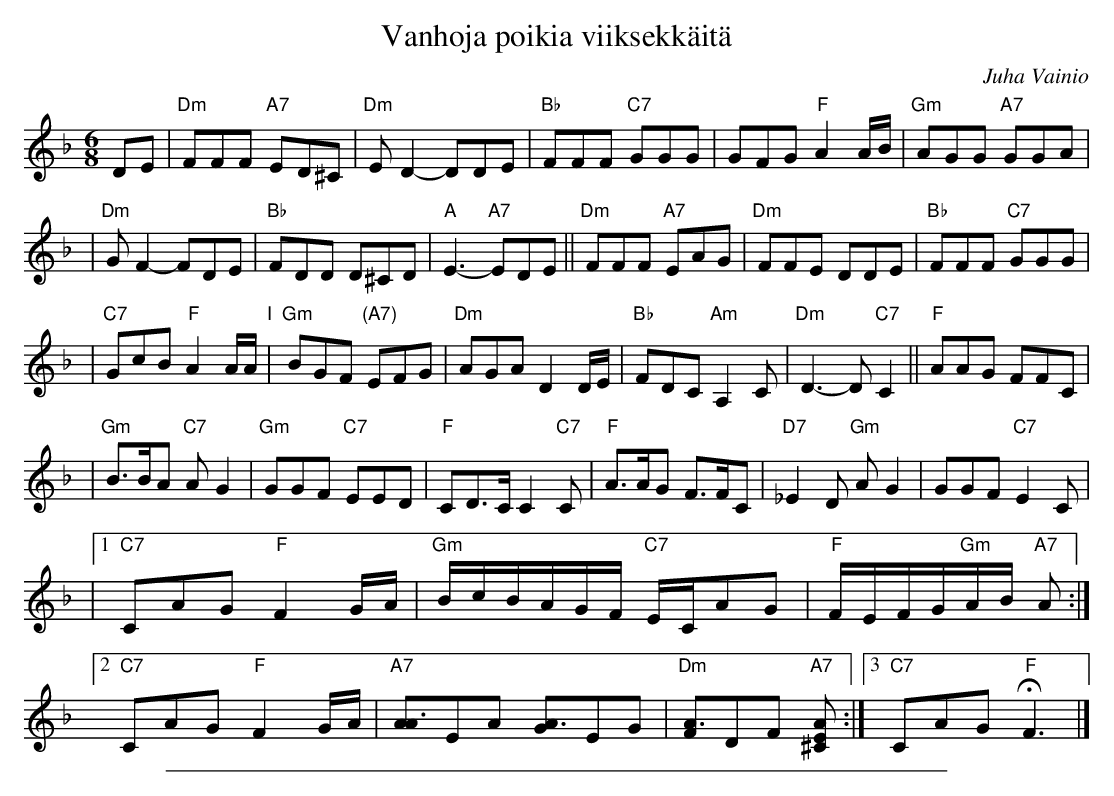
X:1
T: Vanhoja poikia viiksekk\"ait\"a
C: Juha Vainio
M: 6/8
L: 1/8
K: Dm
DE \
| "Dm"FFF "A7"ED^C | "Dm"ED2- DDE | "Bb"FFF "C7"GGG | GFG "F"A2 A/B/ | "Gm"AGG "A7"GGA |
| "Dm"GF2- FDE | "Bb"FDD D^CD | "A"E3- "A7"EDE || "Dm"FFF "A7"EAG | "Dm"FFE DDE | "Bb"FFF "C7"GGG |
| "C7"GcB "F"A2 A/A/ "I" | "Gm"BGF "(A7)"EFG | "Dm"AGA D2D/E/ | "Bb"FDC "Am"A,2C | "Dm"D3- D"C7"C2 || "F"AAG FFC |
| "Gm"B>BA "C7"AG2 | "Gm"GGF "C7"EED | "F"CD>C C2"C7"C \
| "F"A>AG F>FC | "D7"_E2D "Gm"AG2 | GGF "C7"E2C |
|1 "C7"CAG "F"F2G/A/ | "Gm"B/c/B/A/G/F/ "C7"E/C/AG | "F"F/E/F/G/"Gm"A/B/ "A7"A \
:|2 "C7"CAG "F"F2G/A/ | "A7"[AA3-]EA [GA3-]EG | "Dm"[FA3-]DF "A7"[AE^C] \
:|3 "C7"CAG "F"HF3 |]
